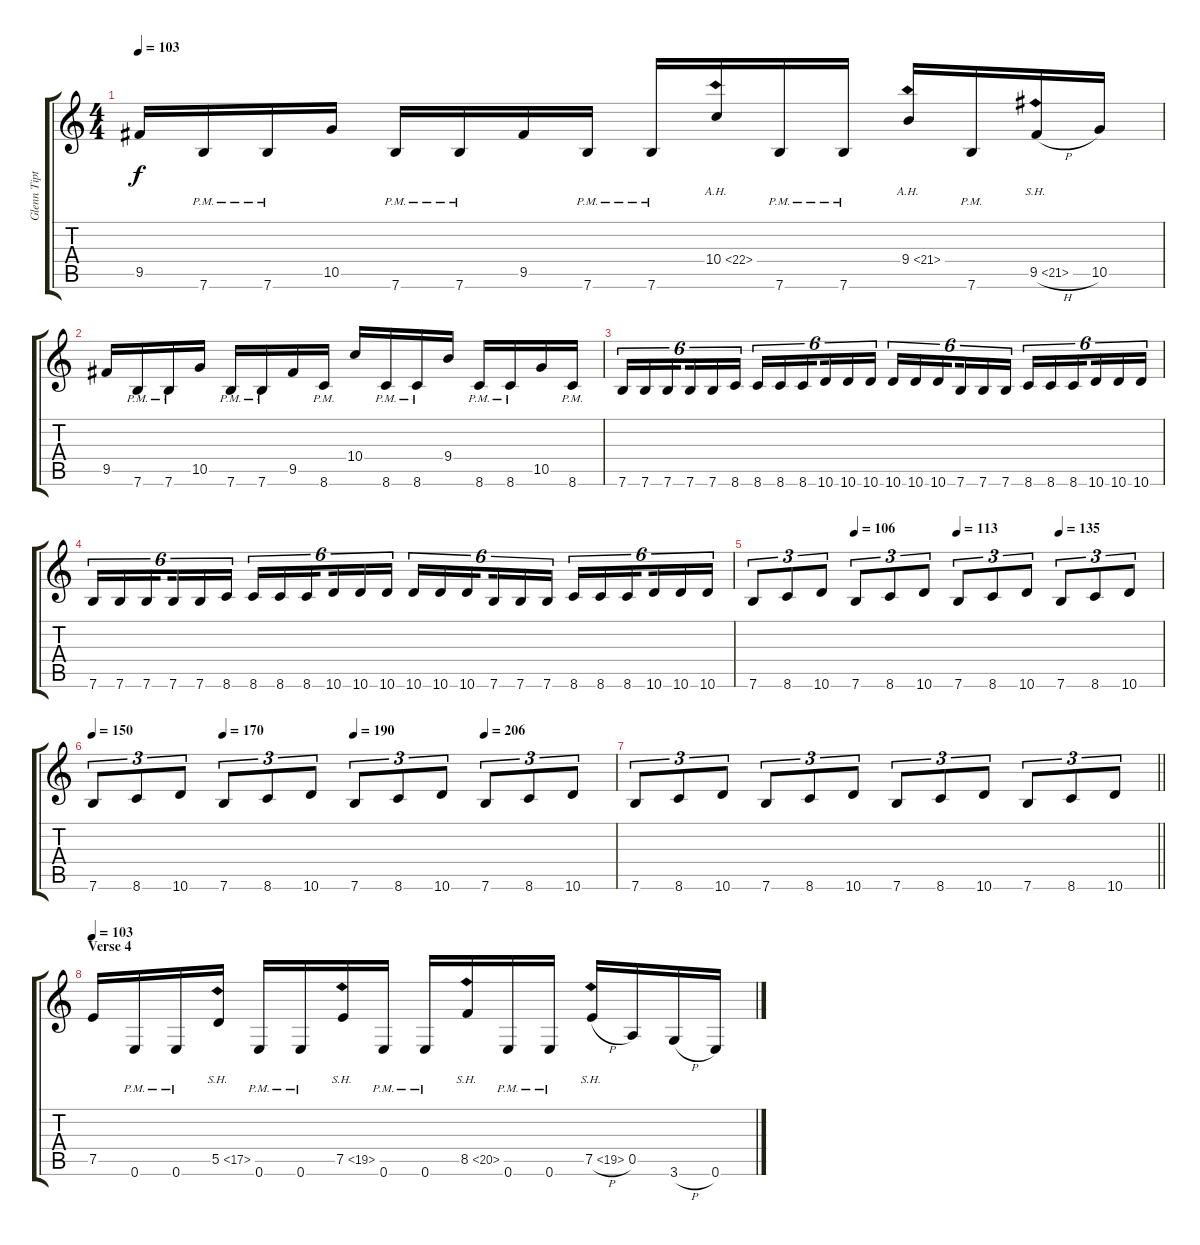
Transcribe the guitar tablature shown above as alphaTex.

\track ("Glenn Tipton" "Glenn Tipt") {instrument distortionguitar}
\staff {score tabs}
\tuning (E4 B3 G3 D3 A2 E2) {hide}
\ts (4 4)
\tempo 103
\clef g2
\ks c
9.5.16{dy f} 7.6{pm}.16 7.6{pm}.16 10.5.16 7.6{pm}.16 7.6{pm}.16 9.5.16 7.6{pm}.16 7.6{pm}.16 10.4{ah 12}.16 7.6{pm}.16 7.6{pm}.16 9.4{ah 12}.16 7.6{pm}.16 9.5{sh 12 h}.16 10.5.16 |
9.5.16 7.6{pm}.16 7.6{pm}.16 10.5.16 7.6{pm}.16 7.6{pm}.16 9.5.16 8.6{pm}.16 10.4.16 8.6{pm}.16 8.6{pm}.16 9.4.16 8.6{pm}.16 8.6{pm}.16 10.5.16 8.6{pm}.16 |
7.6.16{tu (6 4) volume 14 balance 15} 7.6.16{tu (6 4)} 7.6.16{tu (6 4) beam splitsecondary} 7.6.16{tu (6 4)} 7.6.16{tu (6 4)} 8.6.16{tu (6 4)} 8.6.16{tu (6 4)} 8.6.16{tu (6 4)} 8.6.16{tu (6 4) beam splitsecondary} 10.6.16{tu (6 4)} 10.6.16{tu (6 4)} 10.6.16{tu (6 4)} 10.6.16{tu (6 4)} 10.6.16{tu (6 4)} 10.6.16{tu (6 4) beam splitsecondary} 7.6.16{tu (6 4)} 7.6.16{tu (6 4)} 7.6.16{tu (6 4)} 8.6.16{tu (6 4)} 8.6.16{tu (6 4)} 8.6.16{tu (6 4) beam splitsecondary} 10.6.16{tu (6 4)} 10.6.16{tu (6 4)} 10.6.16{tu (6 4)} |
7.6.16{tu (6 4)} 7.6.16{tu (6 4)} 7.6.16{tu (6 4) beam splitsecondary} 7.6.16{tu (6 4)} 7.6.16{tu (6 4)} 8.6.16{tu (6 4)} 8.6.16{tu (6 4)} 8.6.16{tu (6 4)} 8.6.16{tu (6 4) beam splitsecondary} 10.6.16{tu (6 4)} 10.6.16{tu (6 4)} 10.6.16{tu (6 4)} 10.6.16{tu (6 4)} 10.6.16{tu (6 4)} 10.6.16{tu (6 4) beam splitsecondary} 7.6.16{tu (6 4)} 7.6.16{tu (6 4)} 7.6.16{tu (6 4)} 8.6.16{tu (6 4)} 8.6.16{tu (6 4)} 8.6.16{tu (6 4) beam splitsecondary} 10.6.16{tu (6 4)} 10.6.16{tu (6 4)} 10.6.16{tu (6 4)} |
\tempo (106 0.25)
\tempo (113 0.5)
\tempo (135 0.75)
7.6.8{tu (3 2)} 8.6.8{tu (3 2)} 10.6.8{tu (3 2)} 7.6.8{tu (3 2)} 8.6.8{tu (3 2)} 10.6.8{tu (3 2)} 7.6.8{tu (3 2)} 8.6.8{tu (3 2)} 10.6.8{tu (3 2)} 7.6.8{tu (3 2)} 8.6.8{tu (3 2)} 10.6.8{tu (3 2)} |
\tempo 150
\tempo (170 0.25)
\tempo (190 0.5)
\tempo (206 0.75)
7.6.8{tu (3 2)} 8.6.8{tu (3 2)} 10.6.8{tu (3 2)} 7.6.8{tu (3 2)} 8.6.8{tu (3 2)} 10.6.8{tu (3 2)} 7.6.8{tu (3 2)} 8.6.8{tu (3 2)} 10.6.8{tu (3 2)} 7.6.8{tu (3 2)} 8.6.8{tu (3 2)} 10.6.8{tu (3 2)} |
\barLineRight lightlight
7.6.8{tu (3 2)} 8.6.8{tu (3 2)} 10.6.8{tu (3 2)} 7.6.8{tu (3 2)} 8.6.8{tu (3 2)} 10.6.8{tu (3 2)} 7.6.8{tu (3 2)} 8.6.8{tu (3 2)} 10.6.8{tu (3 2)} 7.6.8{tu (3 2)} 8.6.8{tu (3 2)} 10.6.8{tu (3 2)} |
\section ("" "Verse 4")
\tempo 103
7.5.16 0.6{pm}.16 0.6{pm}.16 5.5{sh 12}.16 0.6{pm}.16 0.6{pm}.16 7.5{sh 12}.16 0.6{pm}.16 0.6{pm}.16 8.5{sh 12}.16 0.6{pm}.16 0.6{pm}.16 7.5{sh 12 h}.16 0.5.16 3.6{h}.16 0.6.16
